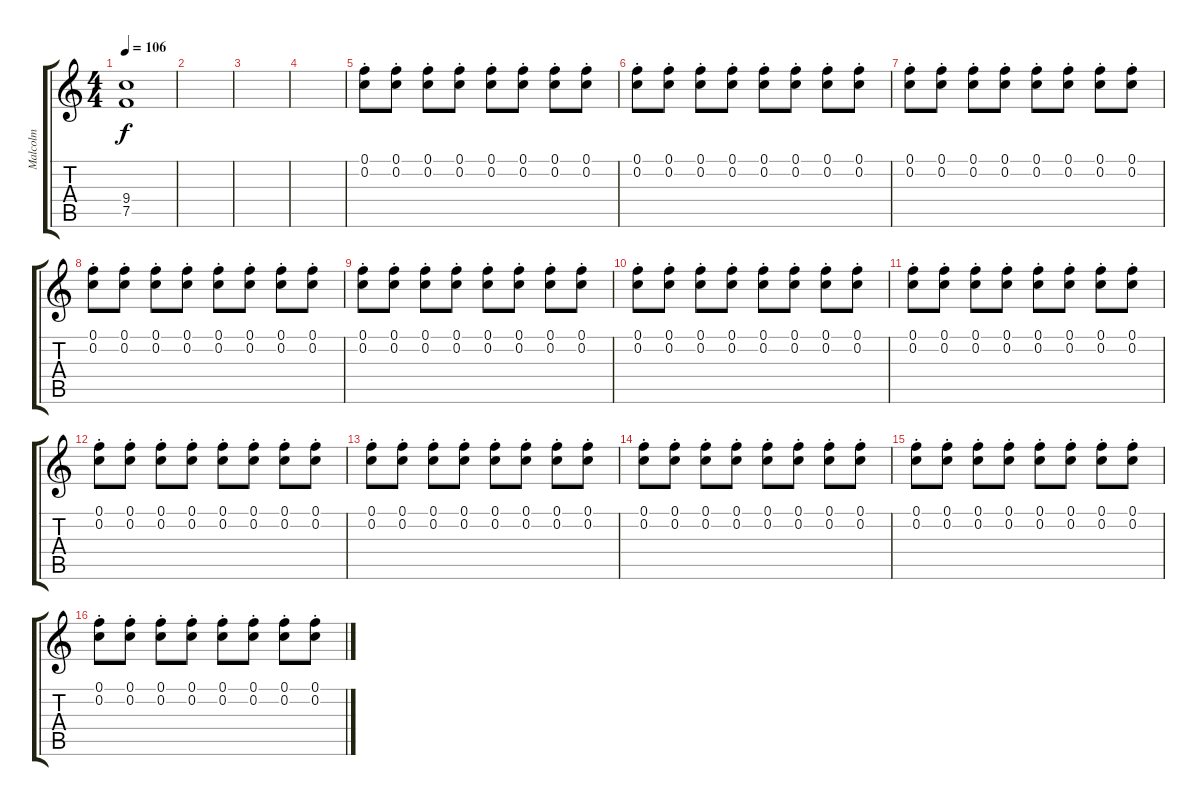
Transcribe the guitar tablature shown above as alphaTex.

\track ("Malcolm" "Malcolm") {instrument overdrivenguitar}
\staff {score tabs}
\tuning (F4 C4 Ab3 Eb3 Bb2 F2) {hide}
\ts (4 4)
\tempo 106
\clef g2
\ks c
(9.4 7.5).1{dy f} |
|
|
|
(0.1{st} 0.2{st}).8 (0.1{st} 0.2{st}).8 (0.1{st} 0.2{st}).8 (0.1{st} 0.2{st}).8 (0.1{st} 0.2{st}).8 (0.1{st} 0.2{st}).8 (0.1{st} 0.2{st}).8 (0.1{st} 0.2{st}).8 |
(0.1{st} 0.2{st}).8 (0.1{st} 0.2{st}).8 (0.1{st} 0.2{st}).8 (0.1{st} 0.2{st}).8 (0.1{st} 0.2{st}).8 (0.1{st} 0.2{st}).8 (0.1{st} 0.2{st}).8 (0.1{st} 0.2{st}).8 |
(0.1{st} 0.2{st}).8 (0.1{st} 0.2{st}).8 (0.1{st} 0.2{st}).8 (0.1{st} 0.2{st}).8 (0.1{st} 0.2{st}).8 (0.1{st} 0.2{st}).8 (0.1{st} 0.2{st}).8 (0.1{st} 0.2{st}).8 |
(0.1{st} 0.2{st}).8 (0.1{st} 0.2{st}).8 (0.1{st} 0.2{st}).8 (0.1{st} 0.2{st}).8 (0.1{st} 0.2{st}).8 (0.1{st} 0.2{st}).8 (0.1{st} 0.2{st}).8 (0.1{st} 0.2{st}).8 |
(0.1{st} 0.2{st}).8 (0.1{st} 0.2{st}).8 (0.1{st} 0.2{st}).8 (0.1{st} 0.2{st}).8 (0.1{st} 0.2{st}).8 (0.1{st} 0.2{st}).8 (0.1{st} 0.2{st}).8 (0.1{st} 0.2{st}).8 |
(0.1{st} 0.2{st}).8 (0.1{st} 0.2{st}).8 (0.1{st} 0.2{st}).8 (0.1{st} 0.2{st}).8 (0.1{st} 0.2{st}).8 (0.1{st} 0.2{st}).8 (0.1{st} 0.2{st}).8 (0.1{st} 0.2{st}).8 |
(0.1{st} 0.2{st}).8 (0.1{st} 0.2{st}).8 (0.1{st} 0.2{st}).8 (0.1{st} 0.2{st}).8 (0.1{st} 0.2{st}).8 (0.1{st} 0.2{st}).8 (0.1{st} 0.2{st}).8 (0.1{st} 0.2{st}).8 |
(0.1{st} 0.2{st}).8 (0.1{st} 0.2{st}).8 (0.1{st} 0.2{st}).8 (0.1{st} 0.2{st}).8 (0.1{st} 0.2{st}).8 (0.1{st} 0.2{st}).8 (0.1{st} 0.2{st}).8 (0.1{st} 0.2{st}).8 |
(0.1{st} 0.2{st}).8 (0.1{st} 0.2{st}).8 (0.1{st} 0.2{st}).8 (0.1{st} 0.2{st}).8 (0.1{st} 0.2{st}).8 (0.1{st} 0.2{st}).8 (0.1{st} 0.2{st}).8 (0.1{st} 0.2{st}).8 |
(0.1{st} 0.2{st}).8 (0.1{st} 0.2{st}).8 (0.1{st} 0.2{st}).8 (0.1{st} 0.2{st}).8 (0.1{st} 0.2{st}).8 (0.1{st} 0.2{st}).8 (0.1{st} 0.2{st}).8 (0.1{st} 0.2{st}).8 |
(0.1{st} 0.2{st}).8 (0.1{st} 0.2{st}).8 (0.1{st} 0.2{st}).8 (0.1{st} 0.2{st}).8 (0.1{st} 0.2{st}).8 (0.1{st} 0.2{st}).8 (0.1{st} 0.2{st}).8 (0.1{st} 0.2{st}).8 |
(0.1{st} 0.2{st}).8 (0.1{st} 0.2{st}).8 (0.1{st} 0.2{st}).8 (0.1{st} 0.2{st}).8 (0.1{st} 0.2{st}).8 (0.1{st} 0.2{st}).8 (0.1{st} 0.2{st}).8 (0.1{st} 0.2{st}).8
